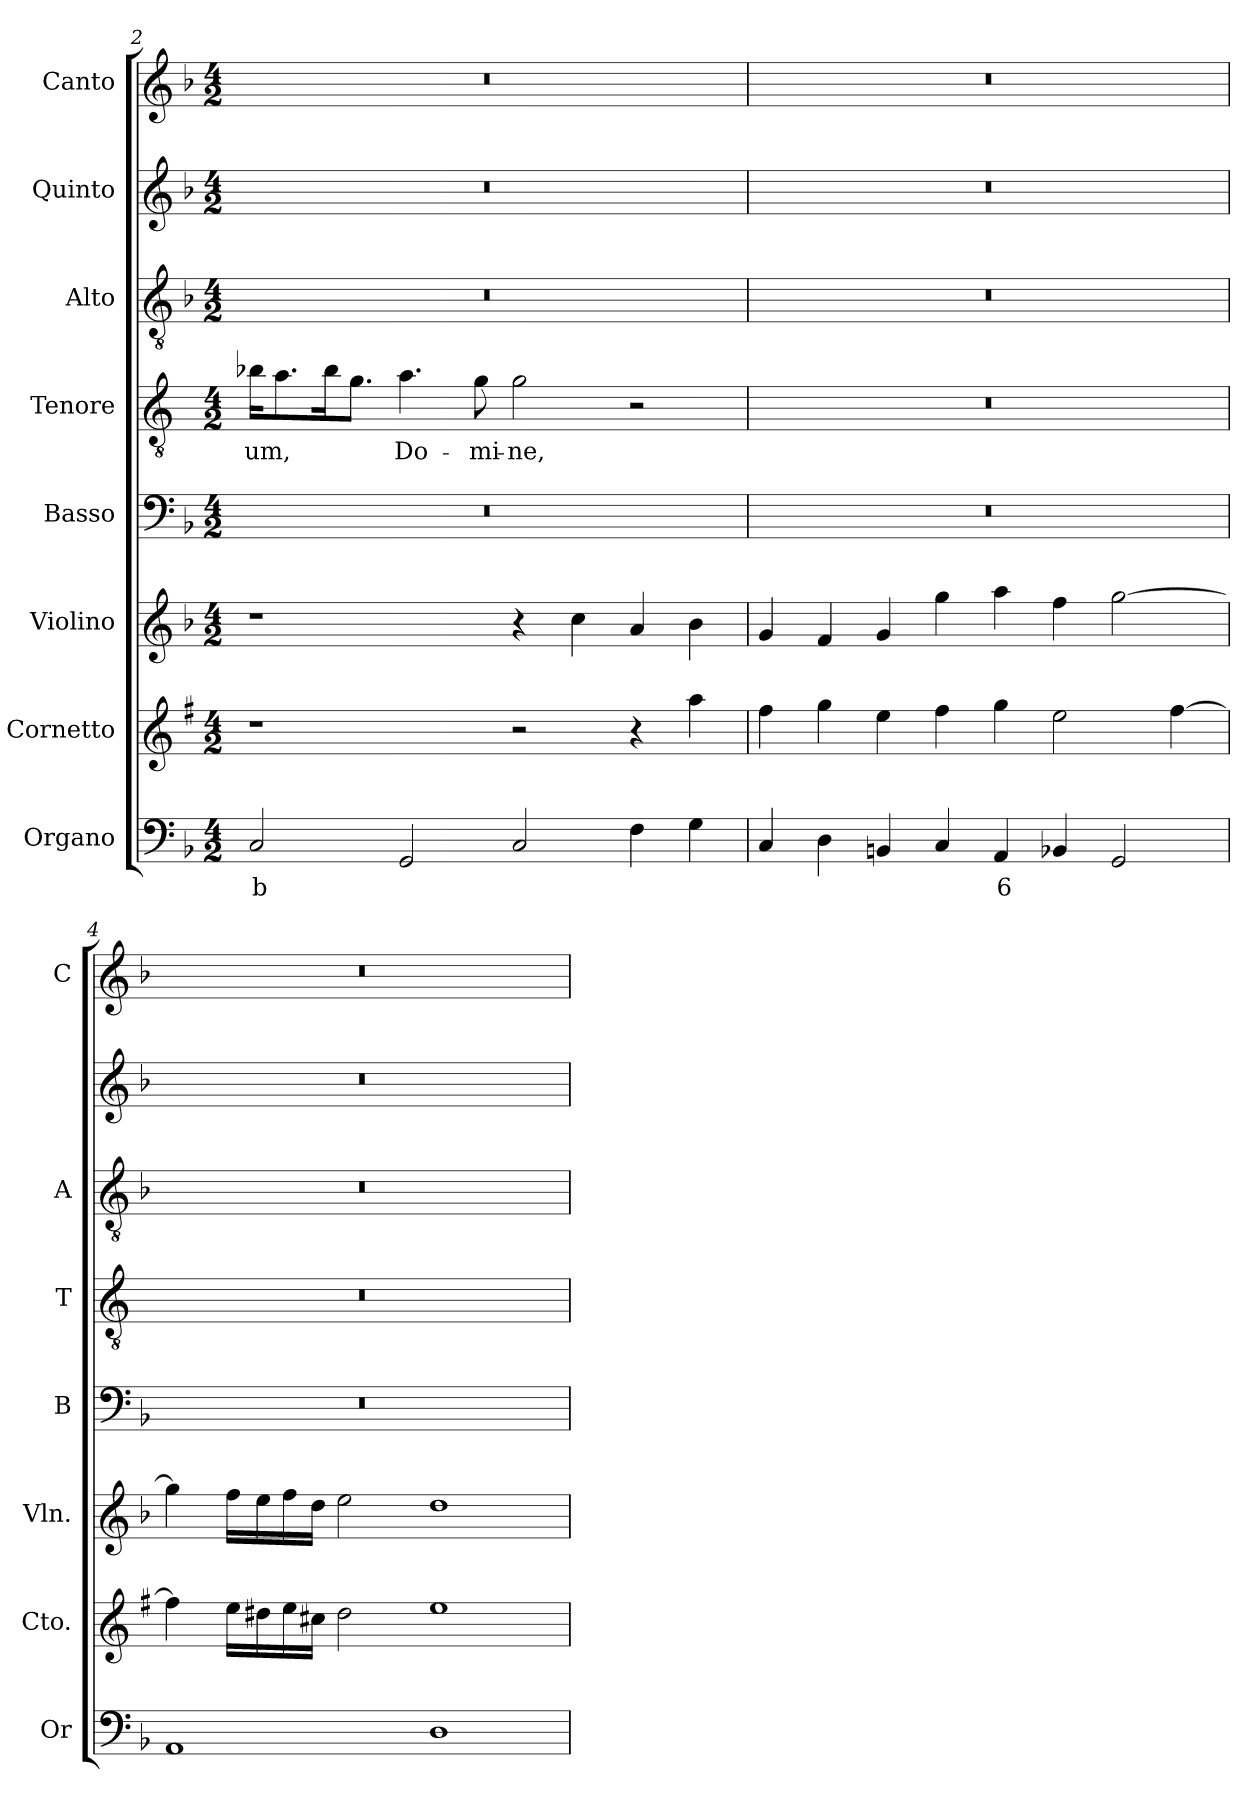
**kern	**text	**kern	**kern	**kern	**kern	**text	**kern	**kern	**kern
*part8	*part8	*part7	*part6	*part5	*part4	*part4	*part3	*part2	*part1
*staff8	*staff8	*staff7	*staff6	*staff5	*staff4	*staff4	*staff3	*staff2	*staff1
*I"Organo	*	*I"Cornetto	*I"Violino	*I"Basso	*I"Tenore	*	*I"Alto	*I"Quinto	*I"Canto
*I'Or	*	*I'Cto.	*I'Vln.	*I'B	*I'T	*	*I'A	*	*I'C
*clefF4	*	*clefG2	*clefG2	*clefF4	*clefGv2	*	*clefGv2	*clefG2	*clefG2
*	*	*ITrd1c2	*	*	*ITrd4c7	*	*	*	*
*k[b-]	*	*k[b-]	*k[b-]	*k[b-]	*k[b-]	*	*k[b-]	*k[b-]	*k[b-]
*F:	*	*F:	*F:	*F:	*F:	*	*F:	*F:	*F:
*M4/2	*	*M4/2	*M4/2	*M4/2	*M4/2	*	*M4/2	*M4/2	*M4/2
=2	=2	=2	=2	=2	=2	=2	=2	=2	=2
!	!LO:LY:b	!	!	!	!	!LO:LY:b	!	!	!
2C/	b	1r	1r	0r	16e-X\KL	-um,	0r	0r	0r
.	.	.	.	.	8.d\	.	.	.	.
.	.	.	.	.	16e-\k	.	.	.	.
.	.	.	.	.	8.c\J	.	.	.	.
!	!	!	!	!	!	!LO:LY:b	!	!	!
2GG/	.	.	.	.	4.d\	Do-	.	.	.
!	!	!	!	!	!	!LO:LY:b	!	!	!
.	.	.	.	.	8c\	-mi-	.	.	.
!	!	!	!	!	!	!LO:LY:b	!	!	!
2C/	.	2r	4r	.	2c\	-ne,	.	.	.
.	.	.	4cc\	.	.	.	.	.	.
4F\	.	4r	4a/	.	2r	.	.	.	.
4G\	.	4gg\	4b-\	.	.	.	.	.	.
!!LO:LB:g=z
=3	=3	=3	=3	=3	=3	=3	=3	=3	=3
4C/	.	4ee\	4g/	0r	0r	.	0r	0r	0r
4D\	.	4ff\	4f/	.	.	.	.	.	.
4BBn/	.	4dd\	4g/	.	.	.	.	.	.
4C/	.	4ee\	4gg\	.	.	.	.	.	.
!	!LO:LY:b	!	!	!	!	!	!	!	!
4AA/	6	4ff\	4aa\	.	.	.	.	.	.
4BB-X/	.	2dd\	4ff\	.	.	.	.	.	.
2GG/	.	.	[2gg\	.	.	.	.	.	.
.	.	[4ee\	.	.	.	.	.	.	.
=4	=4	=4	=4	=4	=4	=4	=4	=4	=4
1AA	.	4ee\]	4gg\]	0r	0r	.	0r	0r	0r
.	.	16dd\LL	16ff\LL	.	.	.	.	.	.
.	.	16cc#X\	16ee\	.	.	.	.	.	.
.	.	16dd\	16ff\	.	.	.	.	.	.
.	.	16bn\JJ	16dd\JJ	.	.	.	.	.	.
.	.	2cc#\	2ee\	.	.	.	.	.	.
1D	.	1dd	1dd	.	.	.	.	.	.
=	=	=	=	=	=	=	=	=	=
*-	*-	*-	*-	*-	*-	*-	*-	*-	*-
